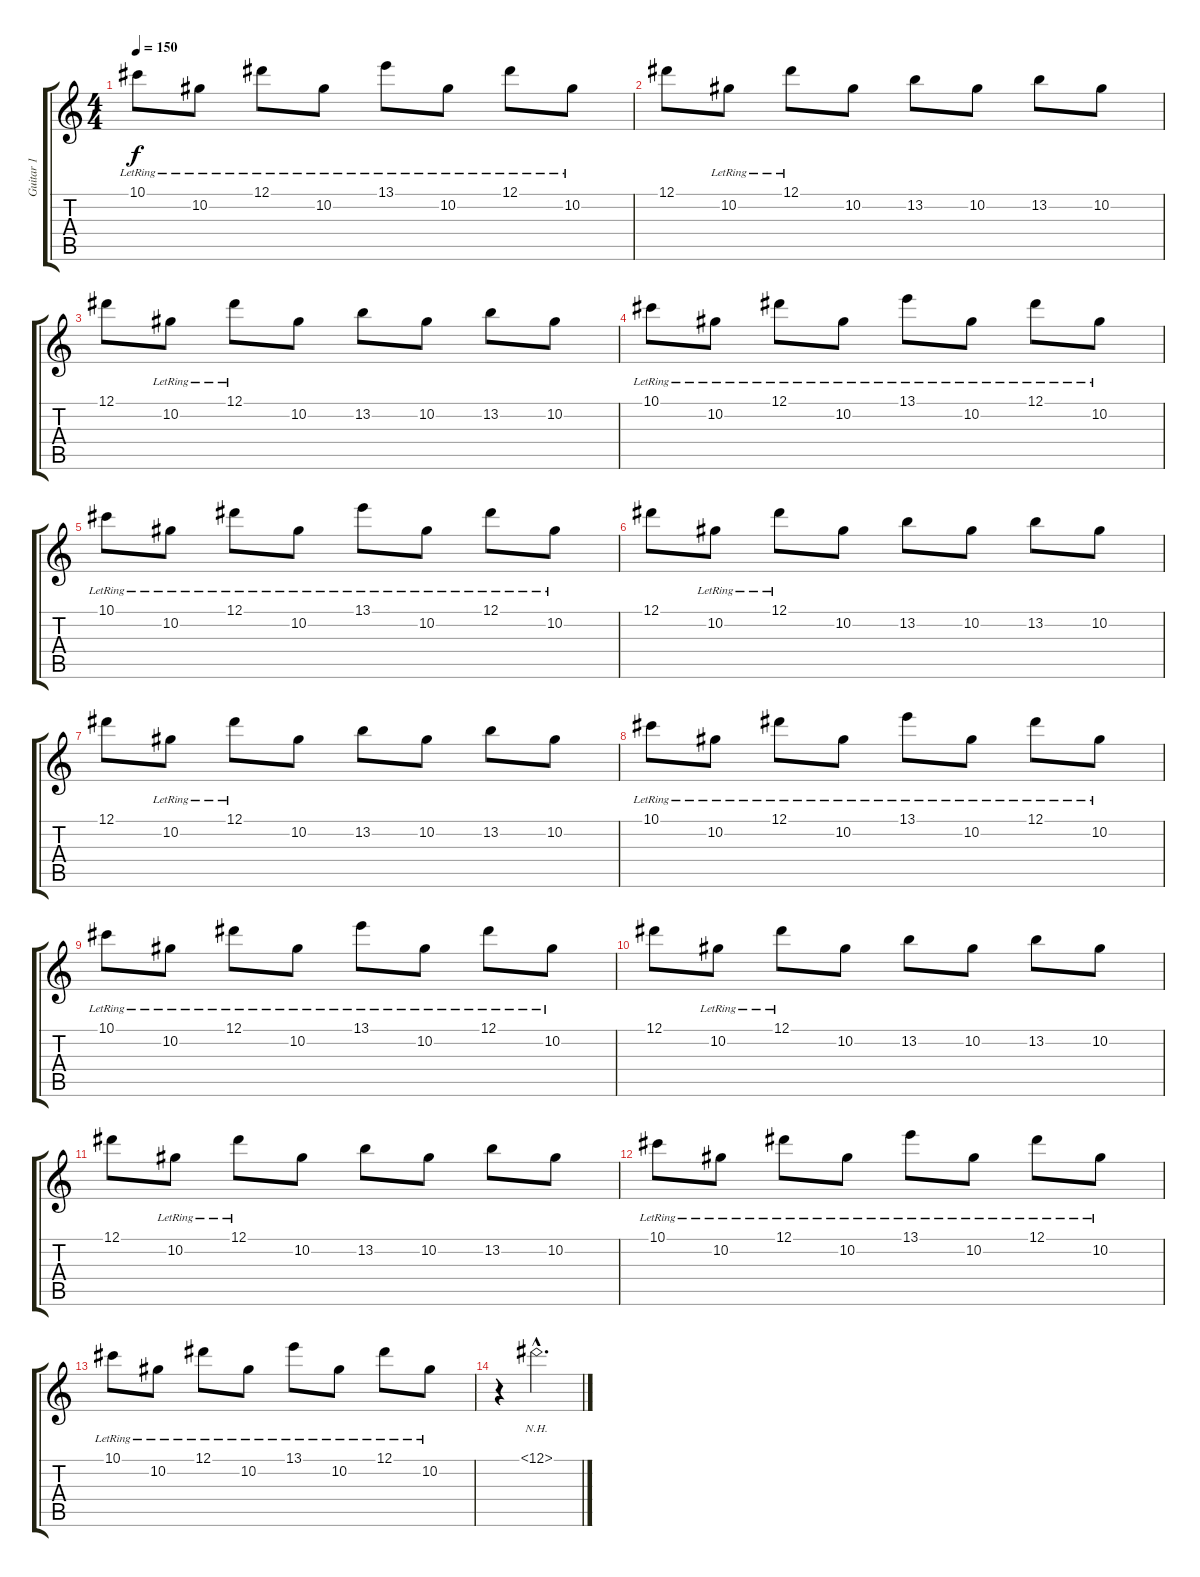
\track ("Guitar 1" "Guitar 1") {instrument distortionguitar}
\staff {score tabs}
\tuning (Eb4 Bb3 Gb3 Db3 Ab2 Db2) {hide}
\ts (4 4)
\tempo 150
\clef g2
\ks c
10.1{lr}.8{dy f} 10.2{lr}.8 12.1{lr}.8 10.2{lr}.8 13.1{lr}.8 10.2{lr}.8 12.1{lr}.8 10.2{lr}.8 |
12.1.8 10.2{lr}.8 12.1{lr}.8 10.2.8 13.2.8 10.2.8 13.2.8 10.2.8 |
12.1.8 10.2{lr}.8 12.1{lr}.8 10.2.8 13.2.8 10.2.8 13.2.8 10.2.8 |
10.1{lr}.8 10.2{lr}.8 12.1{lr}.8 10.2{lr}.8 13.1{lr}.8 10.2{lr}.8 12.1{lr}.8 10.2{lr}.8 |
10.1{lr}.8 10.2{lr}.8 12.1{lr}.8 10.2{lr}.8 13.1{lr}.8 10.2{lr}.8 12.1{lr}.8 10.2{lr}.8 |
12.1.8 10.2{lr}.8 12.1{lr}.8 10.2.8 13.2.8 10.2.8 13.2.8 10.2.8 |
12.1.8 10.2{lr}.8 12.1{lr}.8 10.2.8 13.2.8 10.2.8 13.2.8 10.2.8 |
10.1{lr}.8 10.2{lr}.8 12.1{lr}.8 10.2{lr}.8 13.1{lr}.8 10.2{lr}.8 12.1{lr}.8 10.2{lr}.8 |
10.1{lr}.8 10.2{lr}.8 12.1{lr}.8 10.2{lr}.8 13.1{lr}.8 10.2{lr}.8 12.1{lr}.8 10.2{lr}.8 |
12.1.8 10.2{lr}.8 12.1{lr}.8 10.2.8 13.2.8 10.2.8 13.2.8 10.2.8 |
12.1.8 10.2{lr}.8 12.1{lr}.8 10.2.8 13.2.8 10.2.8 13.2.8 10.2.8 |
10.1{lr}.8 10.2{lr}.8 12.1{lr}.8 10.2{lr}.8 13.1{lr}.8 10.2{lr}.8 12.1{lr}.8 10.2{lr}.8 |
10.1{lr}.8 10.2{lr}.8 12.1{lr}.8 10.2{lr}.8 13.1{lr}.8 10.2{lr}.8 12.1{lr}.8 10.2{lr}.8 |
r.4 12.1{nh hac}.2{d}
